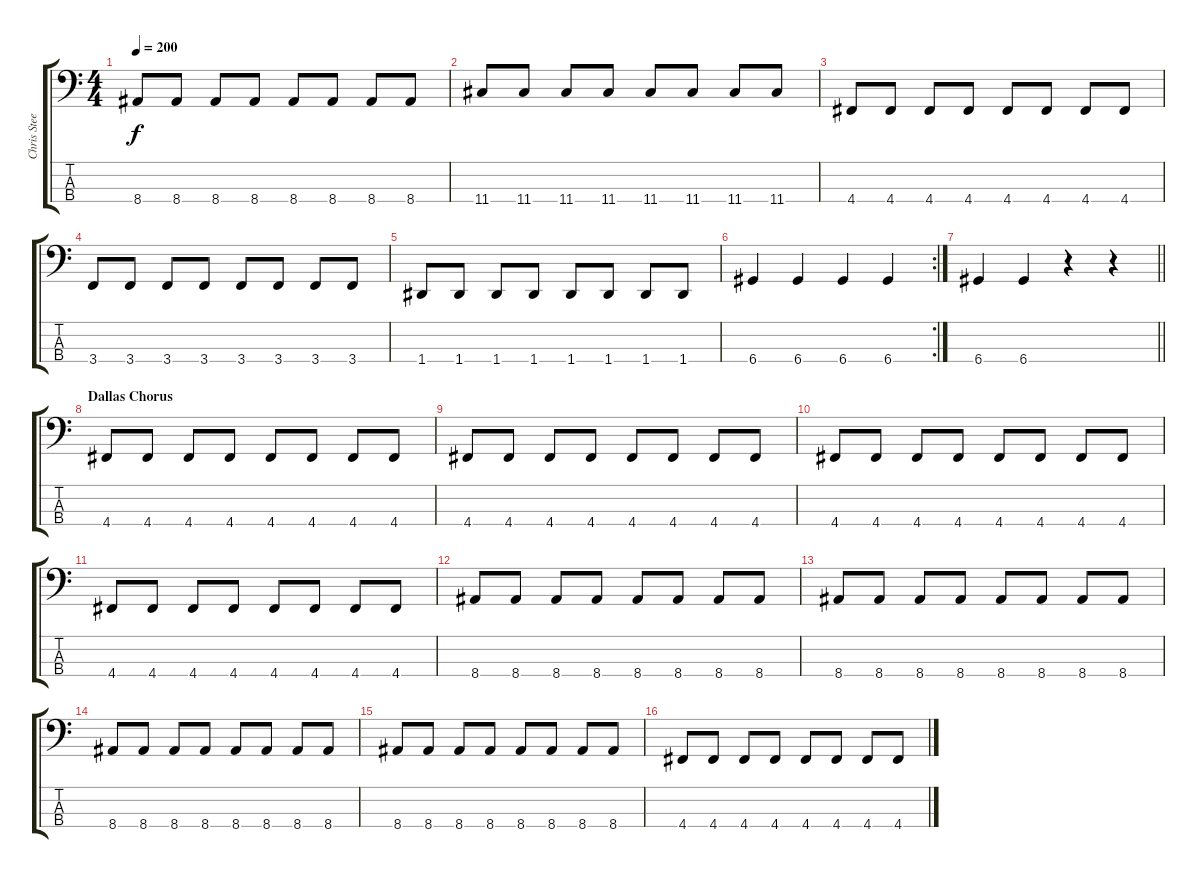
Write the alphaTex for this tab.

\track ("Chris Steele" "Chris Stee") {instrument electricbassfinger}
\staff {score tabs}
\tuning (G2 D2 A1 D1) {hide}
\ts (4 4)
\tempo 200
\clef f4
\ks c
8.4.8{dy f} 8.4.8 8.4.8 8.4.8 8.4.8 8.4.8 8.4.8 8.4.8 |
11.4.8 11.4.8 11.4.8 11.4.8 11.4.8 11.4.8 11.4.8 11.4.8 |
4.4.8 4.4.8 4.4.8 4.4.8 4.4.8 4.4.8 4.4.8 4.4.8 |
3.4.8 3.4.8 3.4.8 3.4.8 3.4.8 3.4.8 3.4.8 3.4.8 |
1.4.8 1.4.8 1.4.8 1.4.8 1.4.8 1.4.8 1.4.8 1.4.8 |
\rc 2
6.4.4 6.4.4 6.4.4 6.4.4 |
\barLineRight lightlight
6.4.4 6.4.4 r.4 r.4 |
\section ("" "Dallas Chorus")
4.4.8 4.4.8 4.4.8 4.4.8 4.4.8 4.4.8 4.4.8 4.4.8 |
4.4.8 4.4.8 4.4.8 4.4.8 4.4.8 4.4.8 4.4.8 4.4.8 |
4.4.8 4.4.8 4.4.8 4.4.8 4.4.8 4.4.8 4.4.8 4.4.8 |
4.4.8 4.4.8 4.4.8 4.4.8 4.4.8 4.4.8 4.4.8 4.4.8 |
8.4.8 8.4.8 8.4.8 8.4.8 8.4.8 8.4.8 8.4.8 8.4.8 |
8.4.8 8.4.8 8.4.8 8.4.8 8.4.8 8.4.8 8.4.8 8.4.8 |
8.4.8 8.4.8 8.4.8 8.4.8 8.4.8 8.4.8 8.4.8 8.4.8 |
8.4.8 8.4.8 8.4.8 8.4.8 8.4.8 8.4.8 8.4.8 8.4.8 |
4.4.8 4.4.8 4.4.8 4.4.8 4.4.8 4.4.8 4.4.8 4.4.8
